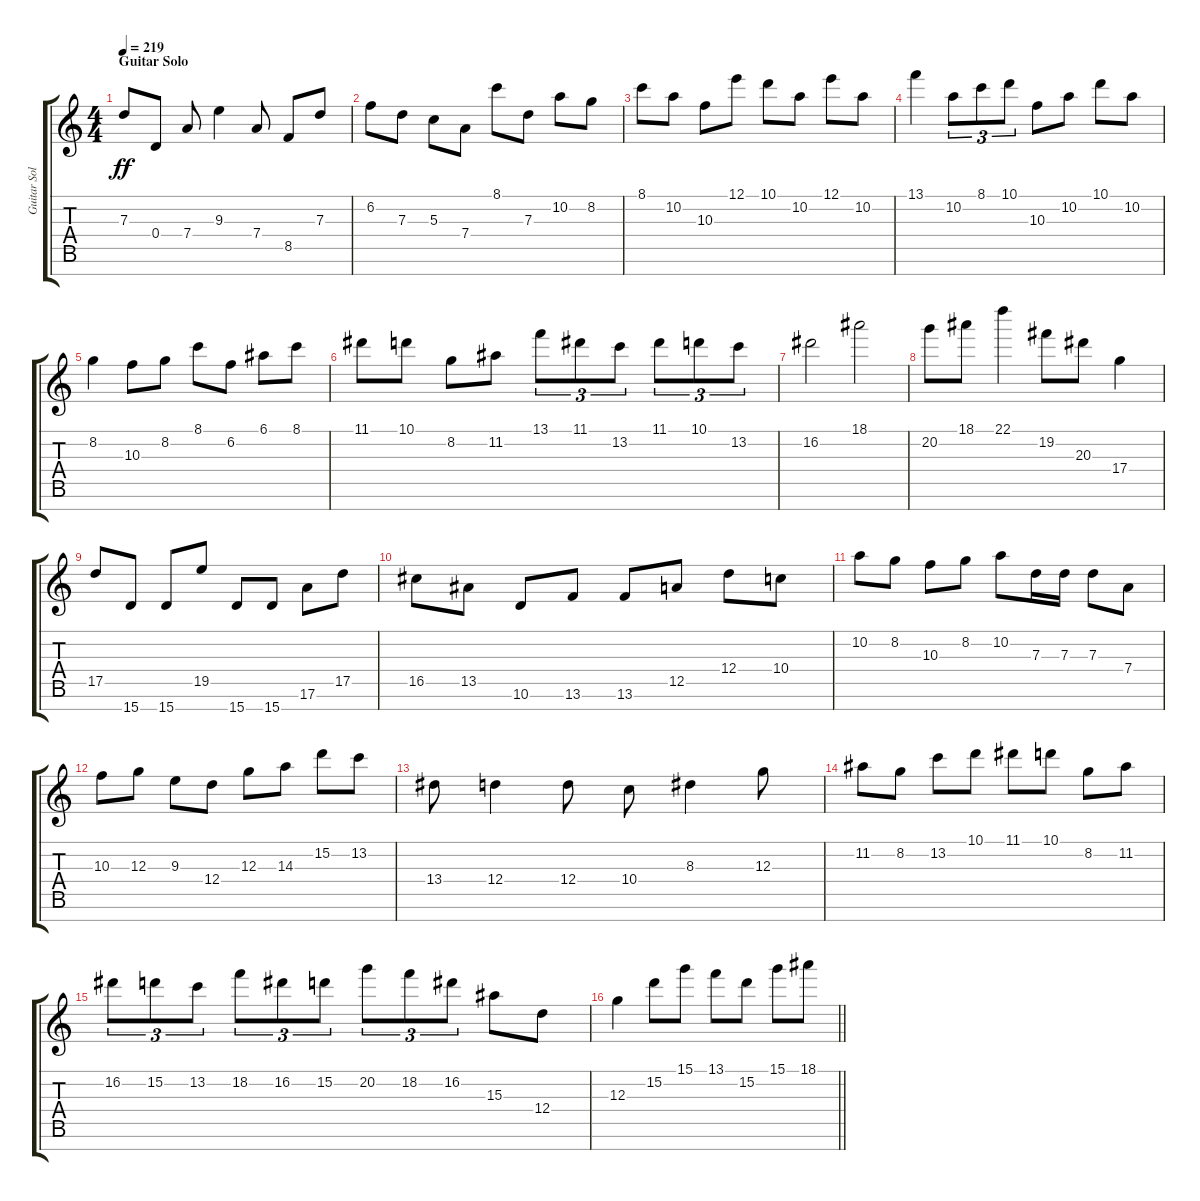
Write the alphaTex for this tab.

\track ("Guitar Solo" "Guitar Sol") {instrument distortionguitar}
\staff {score tabs}
\tuning (E4 B3 G3 D3 A2 E2 B1) {hide}
\ts (4 4)
\section ("" "Guitar Solo")
\tempo 219
\clef g2
\ks c
7.3.8{dy ff} 0.4.8 7.4.8 9.3.4 7.4.8 8.5.8 7.3.8 |
6.2.8 7.3.8 5.3.8 7.4.8 8.1.8 7.3.8 10.2.8 8.2.8 |
8.1.8 10.2.8 10.3.8 12.1.8 10.1.8 10.2.8 12.1.8 10.2.8 |
13.1.4 10.2.8{tu (3 2)} 8.1.8{tu (3 2)} 10.1.8{tu (3 2)} 10.3.8 10.2.8 10.1.8 10.2.8 |
8.2.4 10.3.8 8.2.8 8.1.8 6.2.8 6.1.8 8.1.8 |
11.1.8 10.1.8 8.2.8 11.2.8 13.1.8{tu (3 2)} 11.1.8{tu (3 2)} 13.2.8{tu (3 2)} 11.1.8{tu (3 2)} 10.1.8{tu (3 2)} 13.2.8{tu (3 2)} |
16.2.2 18.1.2 |
20.2.8 18.1.8 22.1.4 19.2.8 20.3.8 17.4.4 |
17.5.8 15.7.8 15.7.8 19.5.8 15.7.8 15.7.8 17.6.8 17.5.8 |
16.5.8 13.5.8 10.6.8 13.6.8 13.6.8 12.5.8 12.4.8 10.4.8 |
10.2.8 8.2.8 10.3.8 8.2.8 10.2.8 7.3.16 7.3.16 7.3.8 7.4.8 |
10.3.8 12.3.8 9.3.8 12.4.8 12.3.8 14.3.8 15.2.8 13.2.8 |
13.4.8 12.4.4 12.4.8 10.4.8 8.3.4 12.3.8 |
11.2.8 8.2.8 13.2.8 10.1.8 11.1.8 10.1.8 8.2.8 11.2.8 |
16.2.8{tu (3 2)} 15.2.8{tu (3 2)} 13.2.8{tu (3 2)} 18.2.8{tu (3 2)} 16.2.8{tu (3 2)} 15.2.8{tu (3 2)} 20.2.8{tu (3 2)} 18.2.8{tu (3 2)} 16.2.8{tu (3 2)} 15.3.8 12.4.8 |
\barLineRight lightlight
12.3.4 15.2.8 15.1.8 13.1.8 15.2.8 15.1.8 18.1.8
